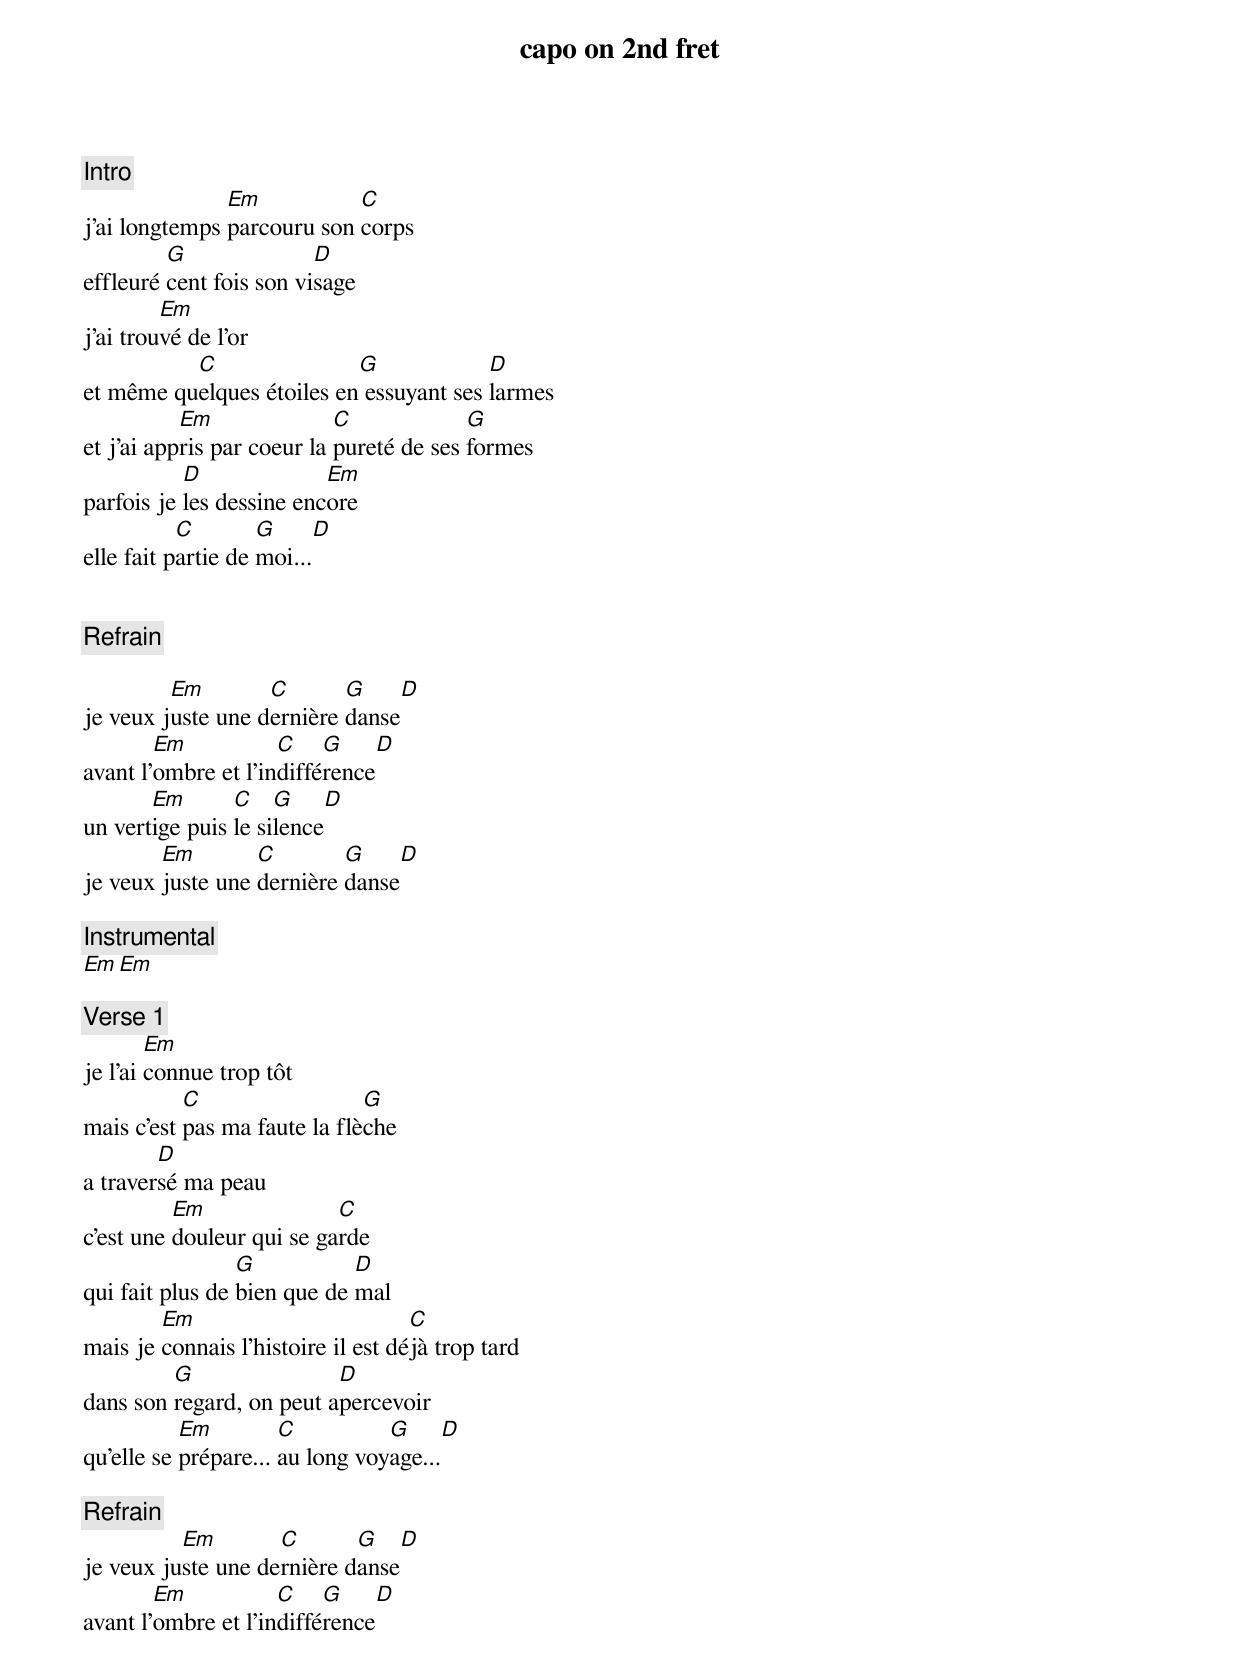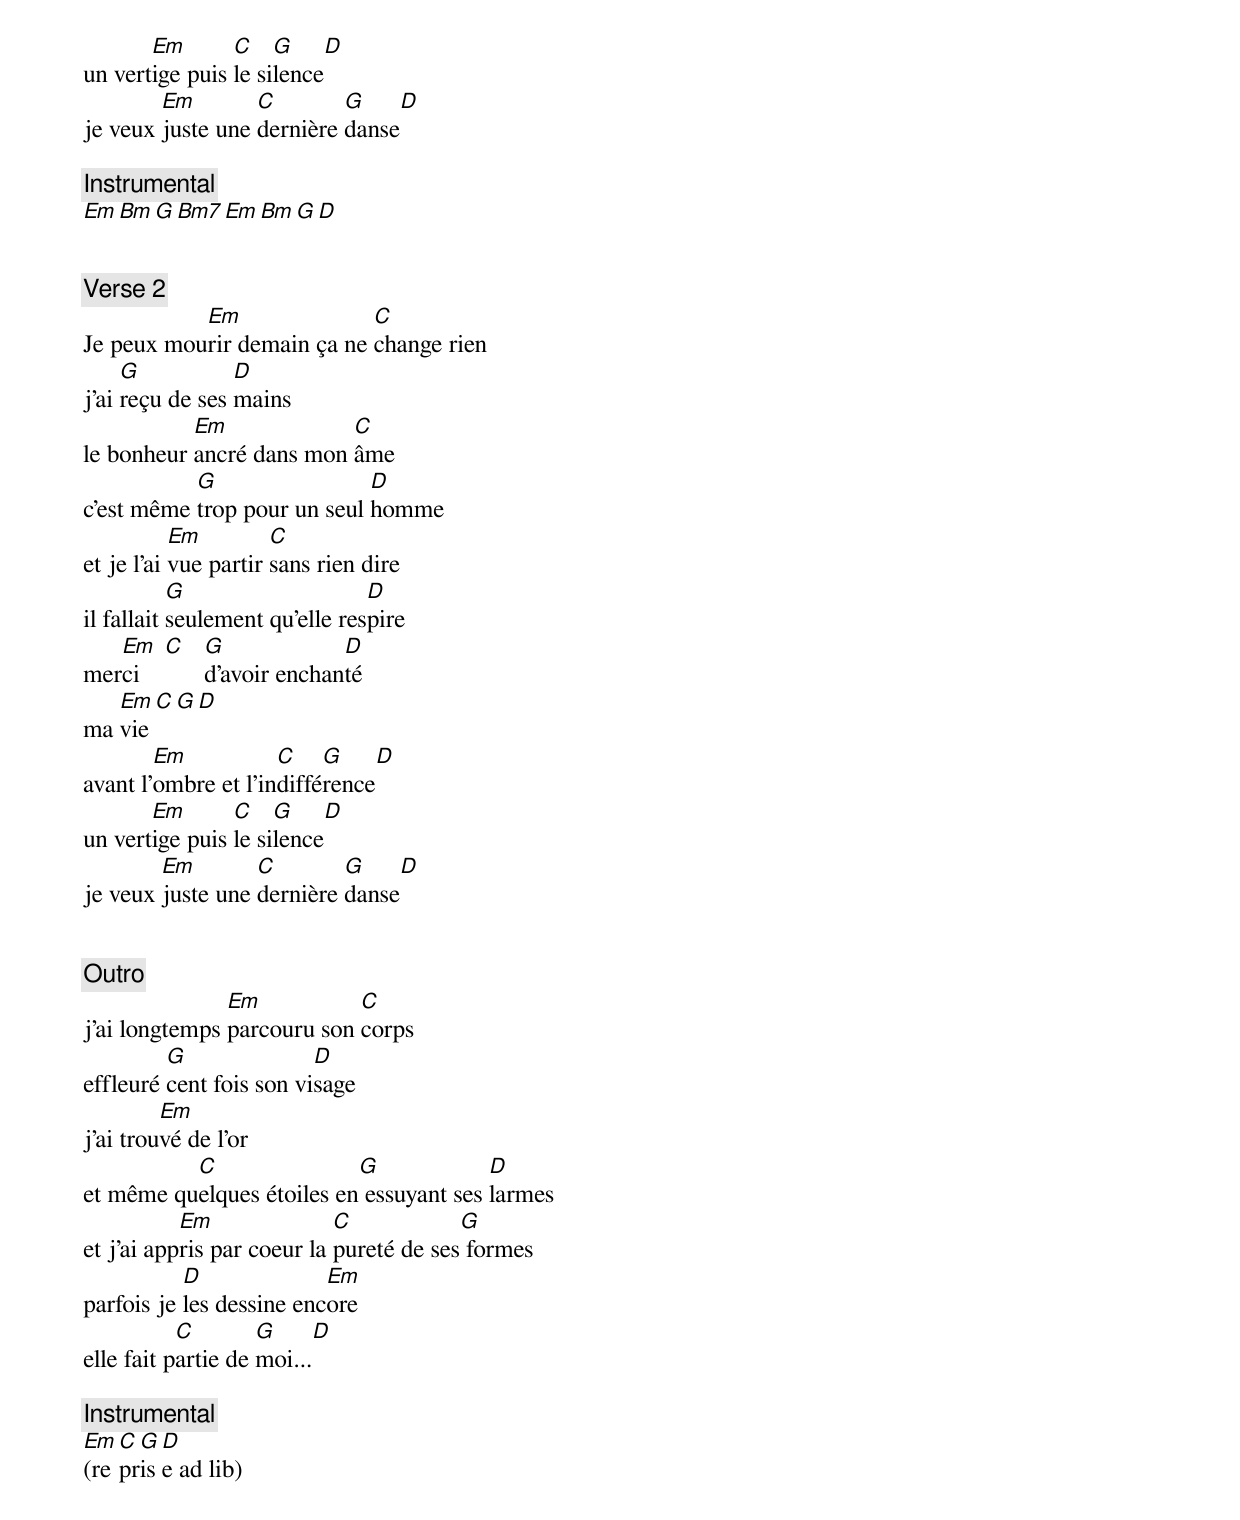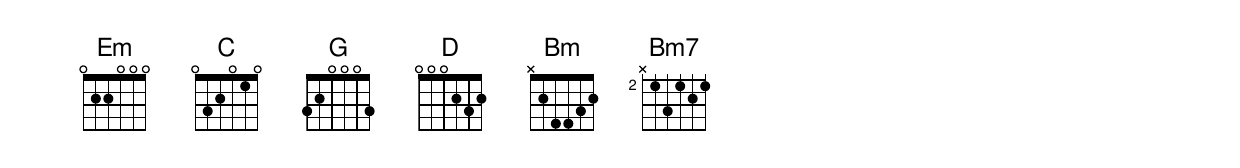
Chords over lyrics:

capo on 2nd fret

Em 022000
C  032010
G  320003
D  000232

[Intro]
               Em           C
j'ai longtemps parcouru son corps
         G               D
effleuré cent fois son visage
         Em
j'ai trouvé de l'or
          C                G             D
et même quelques étoiles en essuyant ses larmes
           Em               C             G
et j'ai appris par coeur la pureté de ses formes
           D              Em
parfois je les dessine encore
           C        G       D
elle fait partie de moi...


[Refrain]

         Em        C       G     D
je veux juste une dernière danse
        Em           C    G     D
avant l'ombre et l'indifférence
       Em       C    G    D
un vertige puis le silence
        Em        C        G    D
je veux juste une dernière danse

[Instrumental]
Em Em

[Verse 1]
        Em
je l'ai connue trop tôt
           C                  G
mais c'est pas ma faute la flèche
        D
a traversé ma peau
          Em               C
c'est une douleur qui se garde
                 G           D
qui fait plus de bien que de mal
        Em                          C
mais je connais l'histoire il est déjà trop tard
         G                D
dans son regard, on peut apercevoir
           Em         C          G     D
qu'elle se prépare... au long voyage...

[Refrain]
          Em        C       G     D
je veux juste une dernière danse
        Em           C    G     D
avant l'ombre et l'indifférence
       Em       C    G    D
un vertige puis le silence
        Em        C        G    D
je veux juste une dernière danse

[Instrumental]
Em Bm G Bm7 Em Bm G D


[Verse 2]
           Em               C
Je peux mourir demain ça ne change rien
     G           D
j'ai reçu de ses mains
           Em             C
le bonheur ancré dans mon âme
           G                 D
c'est même trop pour un seul homme
           Em         C
et je l'ai vue partir sans rien dire
           G                    D
il fallait seulement qu'elle respire
   Em    C  G             D
merci       d’avoir enchanté
   Em    C     G     D
ma vie
        Em           C    G     D
avant l'ombre et l'indifférence
       Em       C    G    D
un vertige puis le silence
        Em        C        G    D
je veux juste une dernière danse


[Outro]
               Em           C
j'ai longtemps parcouru son corps
         G               D
effleuré cent fois son visage
         Em
j'ai trouvé de l'or
          C                G             D
et même quelques étoiles en essuyant ses larmes
           Em               C            G
et j'ai appris par coeur la pureté de ses formes
           D              Em
parfois je les dessine encore
           C        G       D
elle fait partie de moi...

[Instrumental]
Em C G D
(reprise ad lib)
